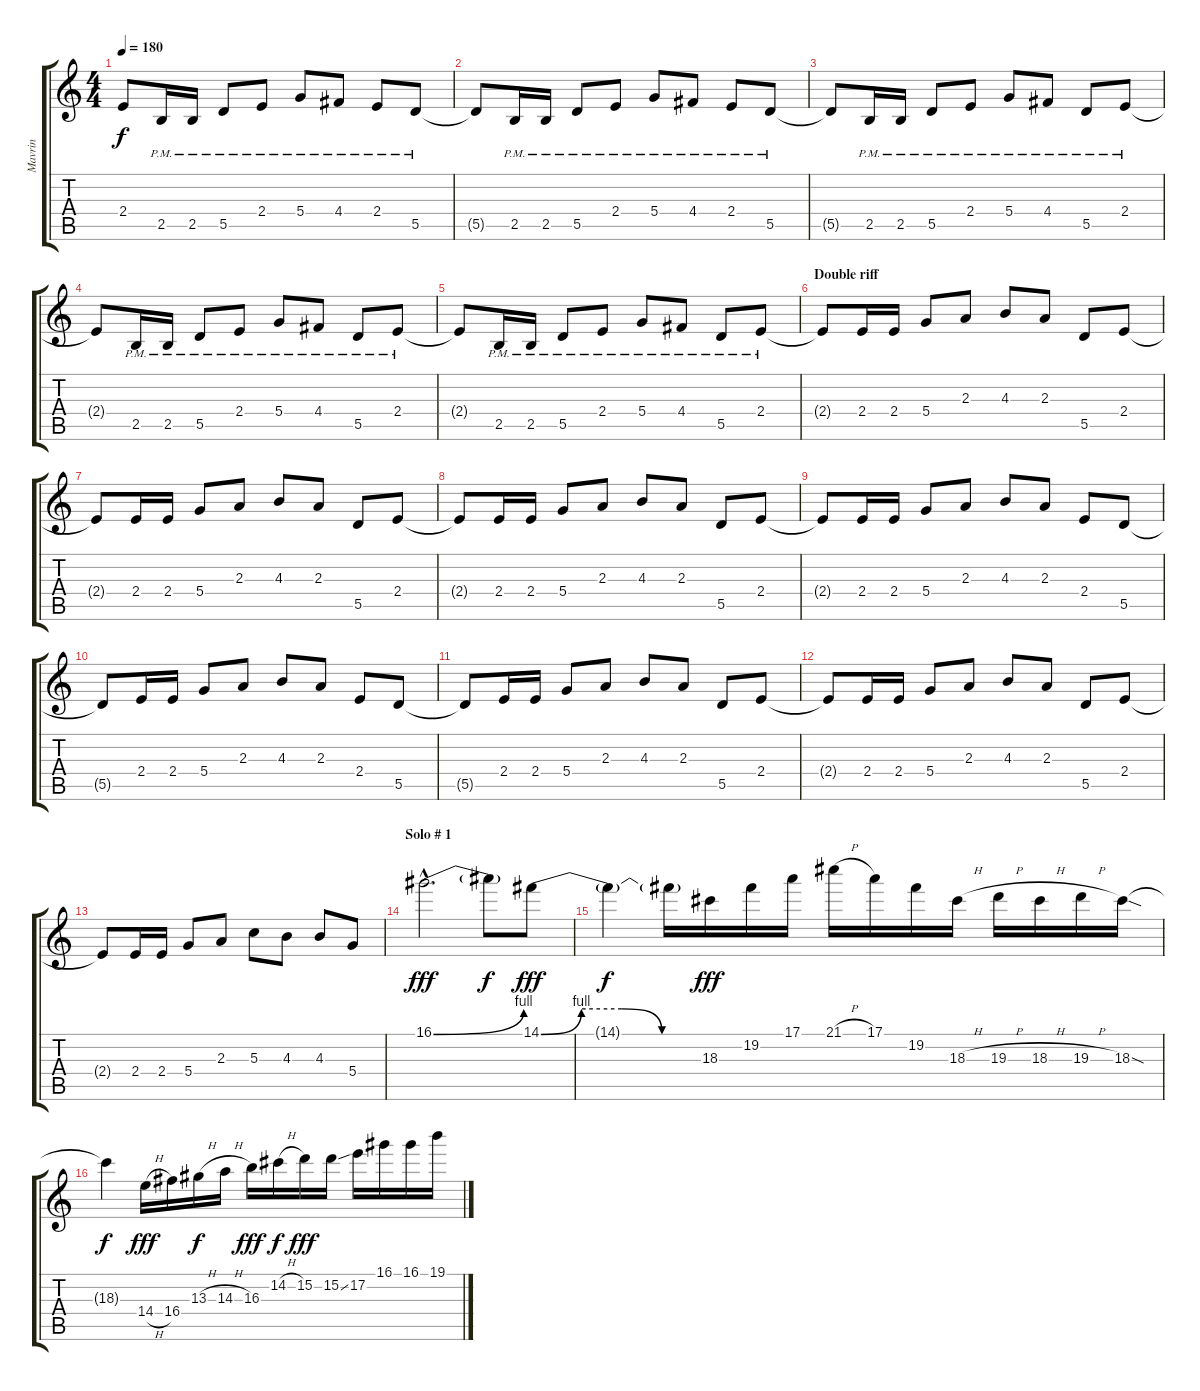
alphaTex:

\track ("Mavrin" "Mavrin") {instrument overdrivenguitar}
\staff {score tabs}
\tuning (E4 B3 G3 D3 A2 E2) {hide}
\ts (4 4)
\tempo 180
\clef g2
\ks c
2.4{t}.8{dy f} 2.5{pm}.16 2.5{pm}.16 5.5{pm}.8 2.4{pm}.8 5.4{pm}.8 4.4{pm}.8 2.4{pm}.8 5.5{pm}.8 |
5.5{t}.8 2.5{pm}.16 2.5{pm}.16 5.5{pm}.8 2.4{pm}.8 5.4{pm}.8 4.4{pm}.8 2.4{pm}.8 5.5{pm}.8 |
5.5{t}.8 2.5{pm}.16 2.5{pm}.16 5.5{pm}.8 2.4{pm}.8 5.4{pm}.8 4.4{pm}.8 5.5{pm}.8 2.4{pm}.8 |
2.4{t}.8 2.5{pm}.16 2.5{pm}.16 5.5{pm}.8 2.4{pm}.8 5.4{pm}.8 4.4{pm}.8 5.5{pm}.8 2.4{pm}.8 |
2.4{t}.8 2.5{pm}.16 2.5{pm}.16 5.5{pm}.8 2.4{pm}.8 5.4{pm}.8 4.4{pm}.8 5.5{pm}.8 2.4{pm}.8 |
\section ("" "Double riff")
2.4{t}.8 2.4.16 2.4.16 5.4.8 2.3.8 4.3.8 2.3.8 5.5.8 2.4.8 |
2.4{t}.8 2.4.16 2.4.16 5.4.8 2.3.8 4.3.8 2.3.8 5.5.8 2.4.8 |
2.4{t}.8 2.4.16 2.4.16 5.4.8 2.3.8 4.3.8 2.3.8 5.5.8 2.4.8 |
2.4{t}.8 2.4.16 2.4.16 5.4.8 2.3.8 4.3.8 2.3.8 2.4.8 5.5.8 |
5.5{t}.8 2.4.16 2.4.16 5.4.8 2.3.8 4.3.8 2.3.8 2.4.8 5.5.8 |
5.5{t}.8 2.4.16 2.4.16 5.4.8 2.3.8 4.3.8 2.3.8 5.5.8 2.4.8 |
2.4{t}.8 2.4.16 2.4.16 5.4.8 2.3.8 4.3.8 2.3.8 5.5.8 2.4.8 |
2.4{t}.8 2.4.16 2.4.16 5.4.8 2.3.8 5.3.8 4.3.8 4.3.8 5.4.8 |
\section ("" "Solo # 1")
16.1{be (bend 0 0 60 4) hac}.2{d dy fff volume 16 balance 6} 16.1{t}.8{dy f} 14.1{be (custom 0 0 15 4 30 4 45 0 60 0)}.8{dy fff} |
14.1{t}.4{dy f} 14.1{t}.16 18.3.16{dy fff} 19.2.16 17.1.16 21.1{h}.16 17.1.16 19.2.16 18.3{h}.16 19.3{h}.16 18.3{h}.16 19.3{h}.16 18.3{sod}.16 |
18.3{t}.4{dy f} 14.4{h}.16{dy fff} 16.4.16 13.3{h}.16{dy f} 14.3{h}.16 16.3.16{dy fff} 14.2{h}.16{dy f} 15.2.16{dy fff} 15.2{ss}.16 17.2.16 16.1.16 16.1.16 19.1.16
